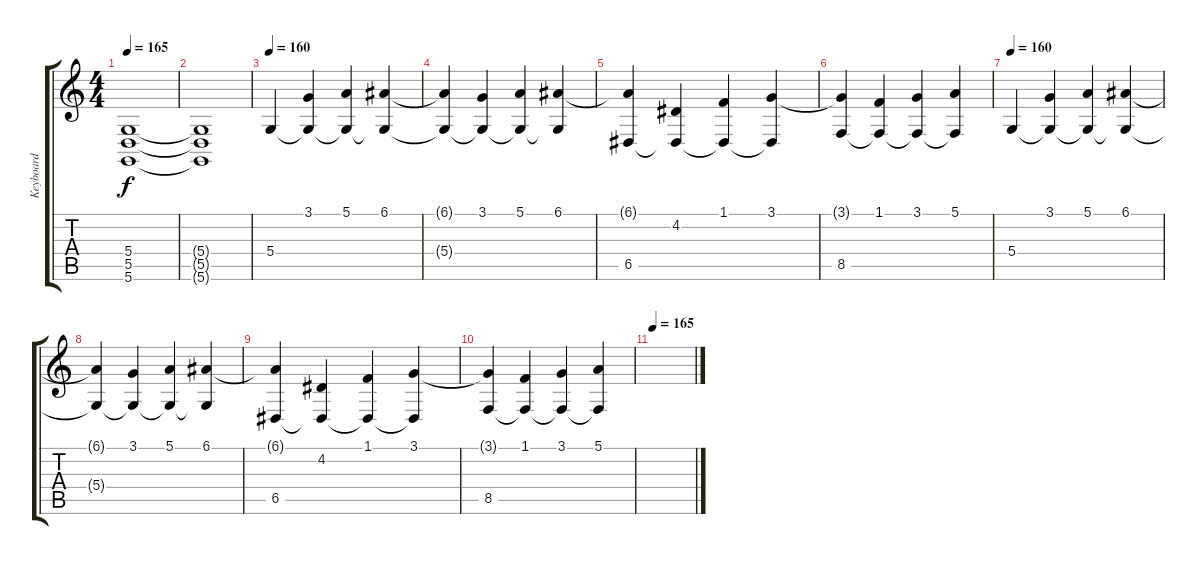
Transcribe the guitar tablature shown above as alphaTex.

\track ("Keyboard" "Keyboard") {instrument pad4choir}
\staff {score tabs}
\tuning (E4 B3 G3 D3 A2 D2) {hide}
\ts (4 4)
\tempo 165
\clef g2
\ks c
(5.4 5.5 5.6).1{dy f} |
(5.4{t} 5.5{t} 5.6{t}).1 |
\tempo 160
5.4.4 (3.1 5.4{t}).4 (5.1 5.4{t}).4 (6.1 5.4{t}).4 |
(6.1{t} 5.4{t}).4 (3.1 5.4{t}).4 (5.1 5.4{t}).4 (6.1 5.4{t}).4 |
(6.1{t} 6.5).4 (4.2 6.5{t}).4 (1.1 6.5{t}).4 (3.1 6.5{t}).4 |
(3.1{t} 8.5).4 (1.1 8.5{t}).4 (3.1 8.5{t}).4 (5.1 8.5{t}).4 |
\tempo 160
5.4.4 (3.1 5.4{t}).4 (5.1 5.4{t}).4 (6.1 5.4{t}).4 |
(6.1{t} 5.4{t}).4 (3.1 5.4{t}).4 (5.1 5.4{t}).4 (6.1 5.4{t}).4 |
(6.1{t} 6.5).4 (4.2 6.5{t}).4 (1.1 6.5{t}).4 (3.1 6.5{t}).4 |
(3.1{t} 8.5).4 (1.1 8.5{t}).4 (3.1 8.5{t}).4 (5.1 8.5{t}).4 |
\tempo 165
